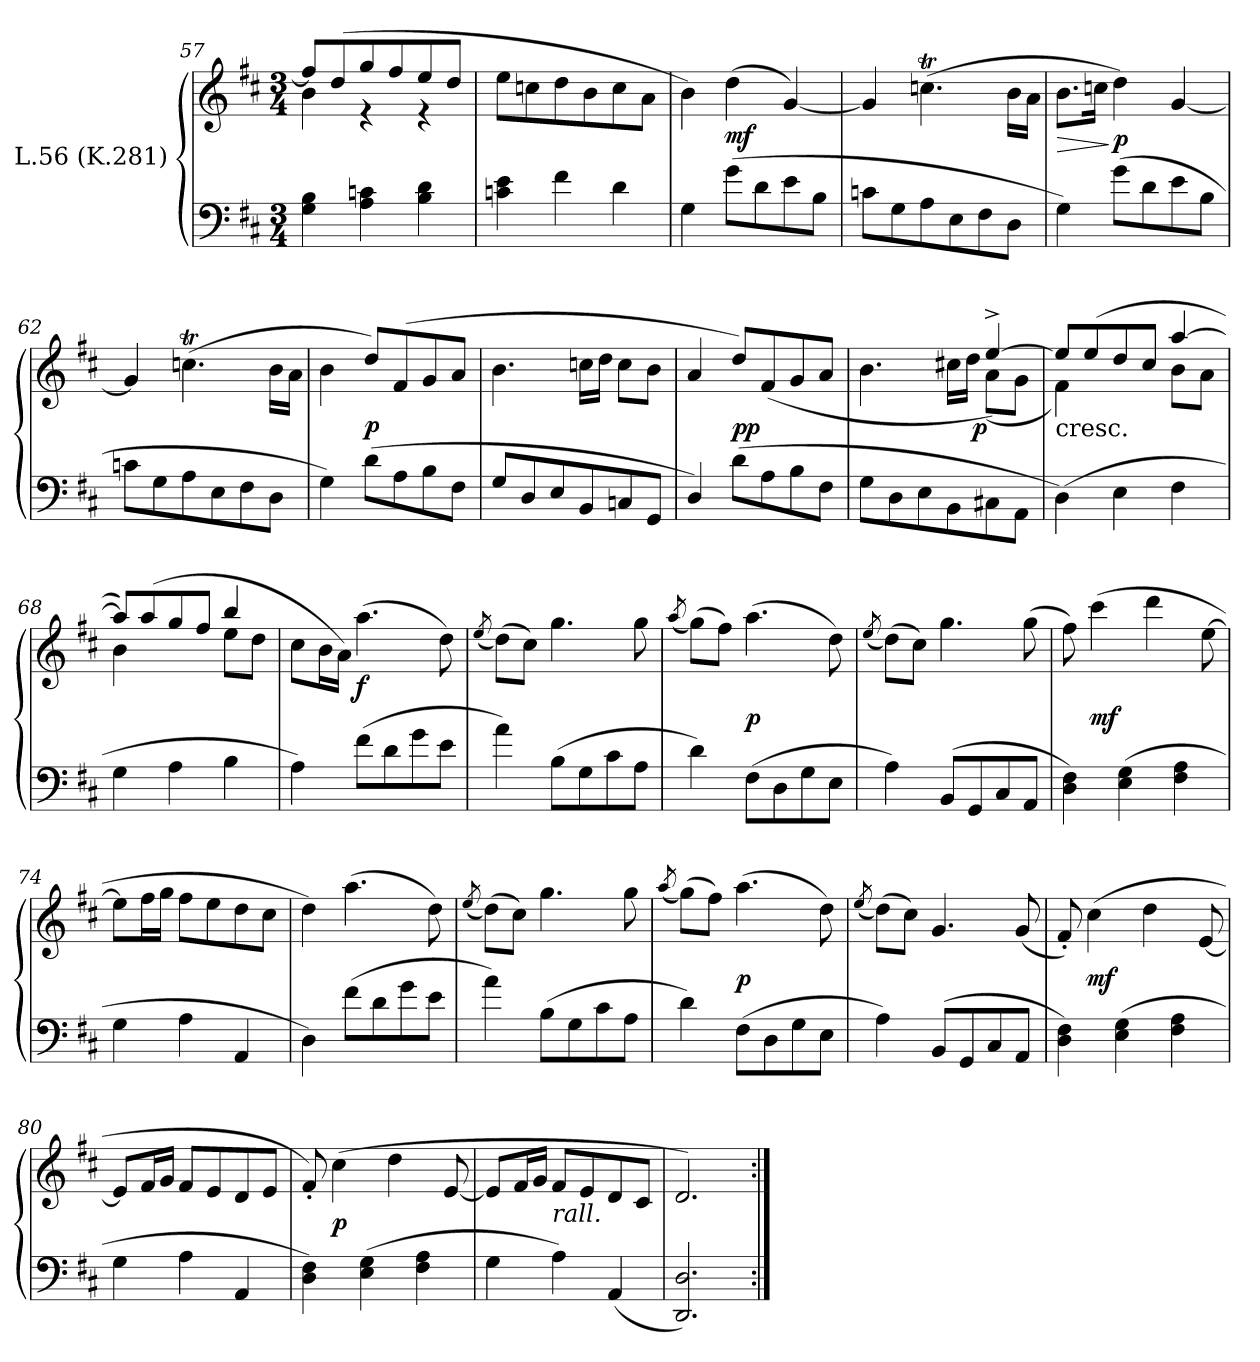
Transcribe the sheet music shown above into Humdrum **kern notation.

**kern	**kern	**dynam
*part1	*part1	*part1
*staff2	*staff1	*staff1/2
*I"L.56 (K.281)	*	*
*clefF4	*clefG2	*
*k[f#c#]	*k[f#c#]	*
*M3/4	*M3/4	*
=57	=57	=57
*	*^	*
4G 4B	8ff#L]	4b	.
.	(8dd	.	.
4A 4cn	8gg	4re	.
.	8ff#	.	.
4B 4d	8ee	4re	.
.	8ddJ	.	.
*	*v	*v	*
=58	=58	=58
4cn 4e	8eeL	.
.	8ccn	.
4f#	8dd	.
.	8b	.
4d	8cc	.
.	8aJ	.
!!LO:LB:g=z
=59	=59	=59
4G	4b)	.
(8gL	(4dd	mf
8d	.	.
8e	[4g)	.
8BJ	.	.
=60	=60	=60
8cnL	4g]	.
8G	.	.
8A	(4.ccnT	.
8E	.	.
8F#	.	.
8DJ	16b\LL	.
.	16a\JJ	.
=61	=61	=61
4G)	8.bL	>
.	16ccnJk	.
(8gL	4dd)	] p
8d	.	.
8e	[4g	.
8BJ	.	.
=62	=62	=62
8cnL	4g]	.
8G	.	.
8A	(4.ccnT	.
8E	.	.
8F#	.	.
8DJ	16b\LL	.
.	16a\JJ	.
=63	=63	=63
4G)	4b	.
(8dL	8ddL)	p
8A	(8f#	.
8B	8g	.
8F#J	8aJ	.
!!LO:LB:g=z
=64	=64	=64
8GL	4.b	.
8D	.	.
8E	.	.
8BB	16ccnLL	.
.	16ddJJ	.
8Cn	8ccL	.
8GGJ	8bJ	.
=65	=65	=65
4D/)	4a	.
(8dL	8ddL)	pp
8A	(>8f#	.
8B	8g	.
8F#J	8aJ	.
=66	=66	=66
*	*^	*
8G\L	2ryy	4.b	.
8D\	.	.	.
8E\	.	.	.
8BB\	.	16cc#XLL	.
.	.	16ddJJ	.
!	!	!	!LO:DY:rj
8C#X\	[4ee^)	(8aL	p
8AA\J	.	8gJ	.
=67	=67	=67	=67
!	!LO:TX:c:t=cresc.	!	!
(4D)	8eeL]	4f#)	.
.	(<8ee	.	.
4E	8dd	4ryy	.
.	8cc#J	.	.
4F#	[4aa	8bL	.
.	.	8aJ	.
=68	=68	=68	=68
4G	8aaL]	4b)	.
.	(<8aa	.	.
4A	8gg	4ryy	.
.	8ff#J	.	.
4B	4bb	8eeL	.
.	.	8ddJ	.
*	*v	*v	*
!!LO:LB:g=z
=69	=69	=69
4A)	8cc#L	.
.	16bL	.
.	16aJJ)	.
(8f#L	(4.aa	f
8d	.	.
8g	.	.
8eJ	8dd)	.
=70	=70	=70
.	(8qee	.
4a)	(8ddL)	.
.	8cc#J)	.
(8BL	4.gg	.
8G	.	.
8c#	.	.
8AJ	8gg	.
=71	=71	=71
.	(8qaa	.
4d)	(8ggL)	.
.	8ff#J)	.
(8F#L	(4.aa	p
8D	.	.
8G	.	.
8EJ	8dd)	.
=72	=72	=72
.	(8qee	.
4A)	(8ddL)	.
.	8cc#J)	.
(8BBL	4.gg	.
8GG	.	.
8C#	.	.
8AAJ	(8gg	.
=73	=73	=73
4D 4F#)	8ff#)	.
.	(4ccc#	mf
(4E 4G	.	.
.	4ddd	.
4F# 4A	.	.
.	[8ee	.
!!LO:LB:g=z
=74	=74	=74
4G	8eeL]	.
.	16ff#L	.
.	16ggJJ	.
4A	8ff#L	.
.	8ee	.
4AA	8dd	.
.	8cc#J	.
=75	=75	=75
4D)	4dd)	.
(8f#L	(4.aa	.
8d	.	.
8g	.	.
8eJ	8dd)	.
=76	=76	=76
.	(8qee	.
4a)	(8ddL)	.
.	8cc#J)	.
(8BL	4.gg	.
8G	.	.
8c#	.	.
8AJ	8gg	.
=77	=77	=77
.	(8qaa	.
4d)	(8ggL)	.
.	8ff#J)	.
(8F#L	(4.aa	p
8D	.	.
8G	.	.
8EJ	8dd)	.
=78	=78	=78
.	(8qee	.
4A)	(8ddL)	.
.	8cc#J)	.
(8BBL	4.g	.
8GG	.	.
8C#	.	.
8AAJ	(8g	.
!!LO:LB:g=z
=79	=79	=79
4D 4F#)	8f#')	.
.	(4cc#	mf
(4E 4G	.	.
.	4dd	.
4F# 4A	.	.
.	[8e	.
=80	=80	=80
4G	8eL]	.
.	16f#L	.
.	16gJJ	.
4A	8f#L	.
.	8e	.
4AA	8d	.
.	8eJ	.
=81	=81	=81
4D 4F#)	8f#')	.
.	(4cc#	p
(4E 4G	.	.
.	4dd	.
4F# 4A	.	.
.	[8e	.
=82	=82	=82
4G	8eL]	.
.	16f#L	.
.	16gJJ	.
!	!LO:TX:c:i:t=rall.	!
4A)	8f#L	.
.	8e	.
(4AA	8d	.
.	8c#J	.
=83	=83	=83
2.DD 2.D)	2.d)	.
=:|!	=:|!	=:|!
*-	*-	*-
